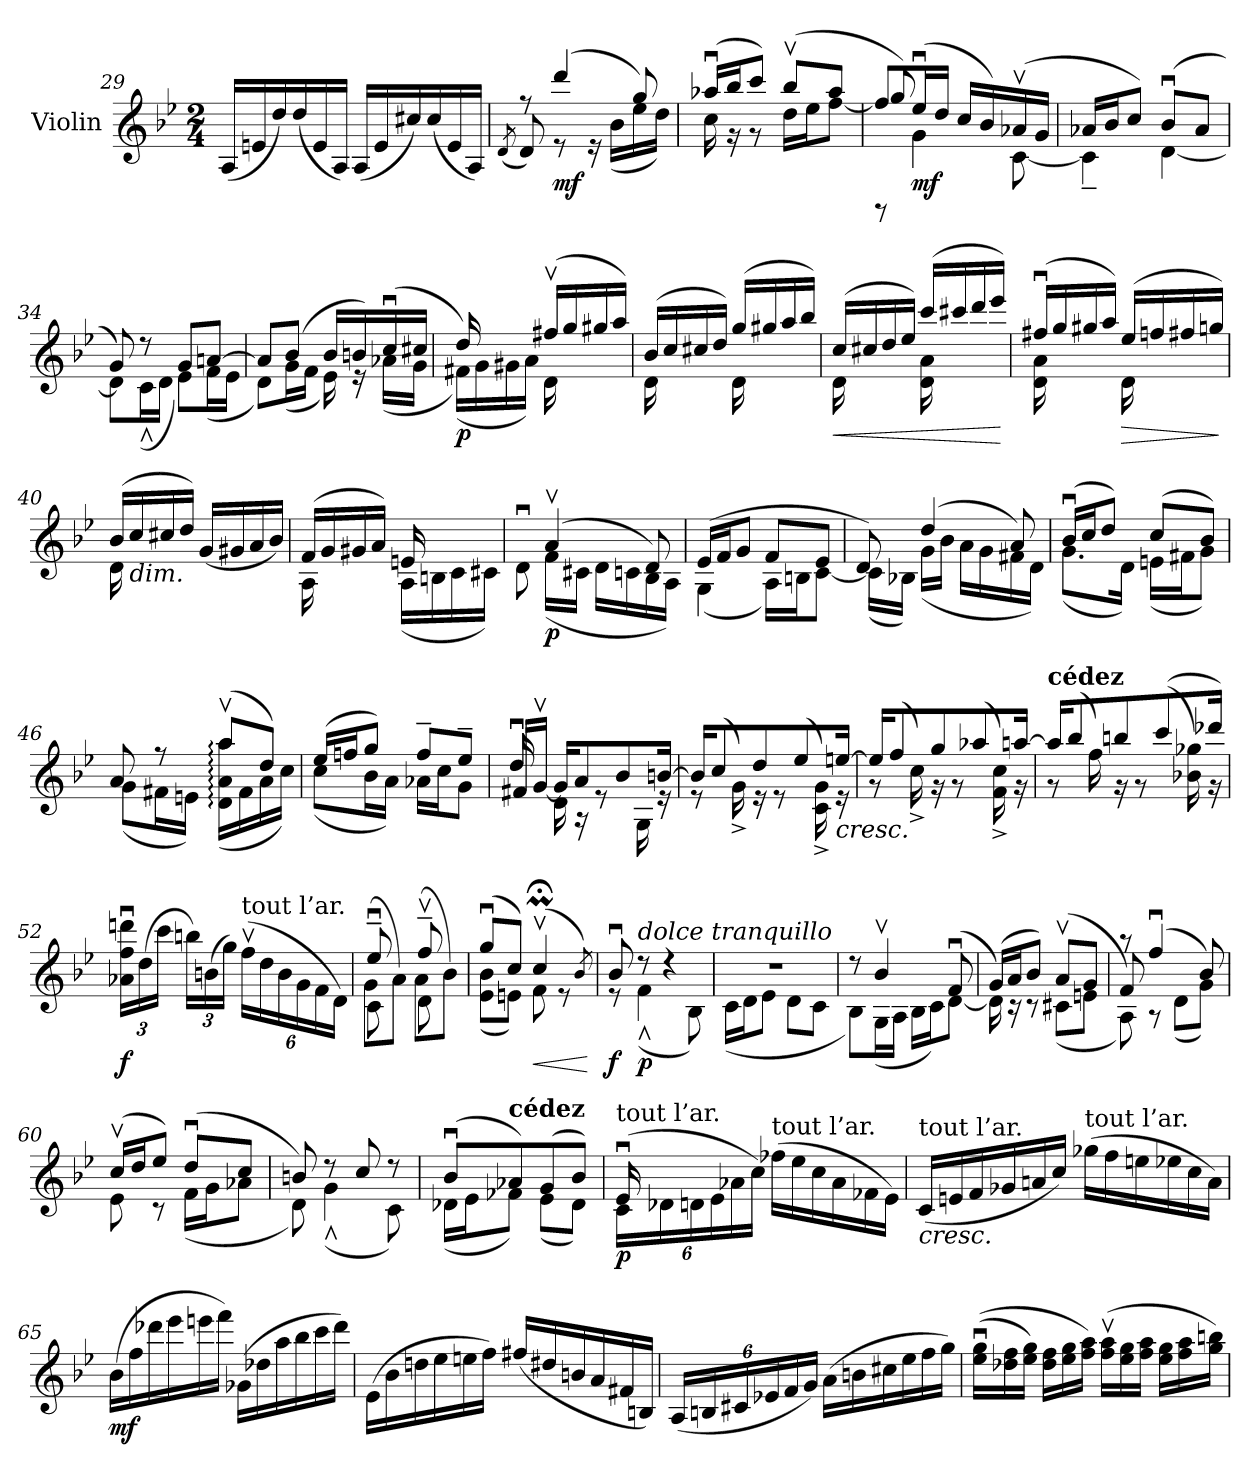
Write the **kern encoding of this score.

**kern	**dynam
*part1	*part1
*staff1	*staff1
*I"Violin	*
*I'Vln.	*
*clefG2	*
*k[b-e-]	*
*M2/4	*
*Xtuplet	*
=29	=29
(<24A/LL	.
24en/	.
24dd/)	.
(<24dd/	.
24e/	.
24A/JJ)	.
(<24A/LL	.
24e/	.
24cc#X/)	.
(<24cc#/	.
24e/	.
24A/JJ)	.
!!LO:LB:g=z
=30	=30
*^	*
.	(<8qd</	.
8rff	8d</)	.
!	!	!LO:DY:b
(>4ddd/	8r	mf
.	16r	.
.	(<16b-\LL	.
8gg/)	16ee-\	.
.	16dd\JJ)	.
=31	=31	=31
(>16aa-Xu/LL	16cc\	.
16bb-/J	16r	.
8ccc/J)	8r	.
(>8bb-v/L	16dd\LL	.
.	16ee-\J	.
8aa-/J	[8ff\J	.
=32	=32	=32
*	*^	*
8ff/L]	8rGG	8gg/)	.
!	!	!	!LO:DY:b
(>16ee-u/L	4g\	4.ryy	mf
16dd/JJ	.	.	.
16cc/LL	.	.	.
16b-/)	.	.	.
(>16a-Xv/	[8c\	.	.
16g/JJ	.	.	.
*	*v	*v	*
=33	=33	=33
16a-X/LL	4c~\]	.
16b-/J	.	.
8cc/J)	.	.
(>8b-u/L	[4d\	.
8a-/J	.	.
!!LO:LB:g=z	!!
=34	=34	=34
8g/)	8d\L]	.
8r	(<16cv\L	.
.	16d\JJ	.
8g/L	8e-\L)	.
[8an/J	(<16f\L	.
.	16e-\JJ	.
=35	=35	=35
8a/L]	8d\L)	.
(>8b-/J	(<16g\L	.
.	16f\JJ	.
16b-/LL	16e-\)	.
16bn/)	16r	.
(>16ccu/	(<16a-X\LL	.
16cc#X/JJ	16g\JJ	.
=36	=36	=36
!	!	!LO:DY:b
16dd/)	(<16f#X\LL)	p
16ryy	16g\	.
8rffyy	16g#X\	.
.	16a\JJ)	.
(>16ff#Xv/LL	16d\	.
16gg/	8.ryy	.
16gg#X/	.	.
16aa/JJ)	.	.
=37	=37	=37
(>16b-/LL	16d\	.
16cc/	8.ryy	.
16cc#X/	.	.
16dd/JJ)	.	.
(>16gg/LL	16d\	.
16gg#X/	8.ryy	.
16aa/	.	.
16bb-/JJ)	.	.
!!LO:LB:g=z	!!
=38	=38	=38
!	!	!LO:HP:b
(>16cc/LL	16d\	<
16cc#X/	8.ryy	.
16dd/	.	.
16ee-/JJ)	.	.
(>16ccc:/LL	16d\ 16a\	.
16ccc#X/	8.ryy	.
16ddd/	.	.
16eee-/JJ)	.	.
*v	*v	*
.	[
=39	=39
*^	*
(>16ff#X:u/LL	16d\ 16a\	.
16gg/	8.ryy	.
16gg#X/	.	.
16aa/JJ)	.	.
!	!	!LO:HP:b
(>16ee-/LL	16d\	>
16ffn/	8.ryy	.
16ff#X/	.	.
16ggn/JJ)	.	.
*v	*v	*
.	]
=40	=40
*^	*
(>16b-/LL	16d\	.
!LO:TX:b:i:t=dim.	!	!
16cc/	4..ryy	.
16cc#X/	.	.
16dd/JJ)	.	.
(<16g/LL	.	.
16g#X/	.	.
16a/	.	.
16b-/JJ)	.	.
=41	=41	=41
(>16f/LL	16A\	.
16g/	8.ryy	.
16g#X/	.	.
16a/JJ)	.	.
16en/	(<16A\LL	.
16ryy	16Bn\	.
8ryy	16c\	.
.	16c#X\JJ)	.
!!LO:PB:g=z	!!
=42	=42	=42
8du\	8ryy	.
!	!	!LO:DY:b
(>4av/	(<16f\LL	p
.	16c#X\JJ	.
.	16d\LL	.
.	16cn\	.
8d/)	16B-\	.
.	16A\JJ)	.
=43	=43	=43
(>16e-/LL	(<4G\	.
16f/J	.	.
8g/J	.	.
8f/L	16A\LL)	.
.	16Bn\J	.
8e-/J	[8c\J	.
=44	=44	=44
8d/)	(<16c\LL]	.
.	16B-X\JJ)	.
(>4dd/	(<16g\LL	.
.	16b-\JJ	.
.	16a\LL	.
.	16g\	.
8a/)	16f#X\	.
.	16d\JJ)	.
=45	=45	=45
(>16b-u/LL	(<8.g\L	.
16cc/J	.	.
8dd/J)	.	.
.	16d\Jk)	.
(>8cc/L	(<16en\LL	.
.	16f#X\J	.
8b-/J)	8g\J)	.
!!LO:LB:g=z	!!
=46	=46	=46
8a/	(<8g\L	.
8r	16f#X\L	.
.	16en\JJ)	.
(>8aav/L	(<16d\: 16a\: 16aa\:LL	.
.	16f#\	.
8dd/J)	16a\	.
.	16cc\JJ)	.
=47	=47	=47
(>16ee-/LL	(<8cc\L	.
16ffn/J	.	.
8gg/J)	16b-\L	.
.	16a\JJ)	.
8ff~/L	16a-X\LL	.
.	16cc\J	.
8ee-~/J	8g\J	.
=48	=48	=48
16ddu/	16f#X/LL	.
16ryy	[16gv/JJ	.
16g/KL]	16d\	.
8a/	16r	.
.	8re	.
8b-/	.	.
.	16G\	.
[16bn/Jk	16re	.
=49	=49	=49
16b/KL]	8re	.
(<8cc/	.	.
.	16g^\)	.
8dd/	16r	.
.	8r	.
(<8ee-/	.	.
.	16c\^ 16g\^)	.
!LO:TX:b:i:t=cresc.	!	!
[16een/Jk	16r	.
!!LO:LB:g=z	!!
=50	=50	=50
16ee/KL]	8r	.
(<8ff/	.	.
.	16cc^\)	.
8gg/	16r	.
.	8r	.
(<8aa-X/	.	.
.	16f\^ 16cc\^)	.
[16aan/Jk	16r	.
=51	=51	=51
!LO:TX:a:B:t=cédez	!	!
16aa/KL]	8r	.
(<8bb-/	.	.
.	16ff\)	.
8bbn/	16r	.
.	8r	.
(>(<8ccc/	.	.
.	16b-X\ 16gg-X\)	.
16ddd-X/Jk)	16r	.
*v	*v	*
=52	=52
*tuplet	*
*Xbrackettup	*
*^	*
!LO:TX:i:t=ten.	!	!
!	!	!LO:DY:b
*v	*v	*
24a-X\u 24ff\u 24dddn\uLL	f
(>24dd\	.
24ccc\JJ	.
24bbn\LL)	.
(>24bn\	.
24gg\JJ)	.
!LO:TX:a:t=tout l’ar.	!
(>24ffv\LL	.
24dd\	.
24b\	.
24g\	.
24f\	.
24d\JJ)	.
=53	=53
*^	*
*	*^	*
8ee-u~/	8c~\	(>8g\L	.
8ryy	8ryy	8a\J)	.
8ffv~/	8d~\	(>8a\L	.
8ryy	8ryy	8b-\J)	.
*	*v	*v	*
!!LO:LB:g=z
=54	=54	=54
(>8ggu/L	(<8e-\ 8b-\L	.
8cc/J)	8en\J)	.
!	!	!LO:HP:b
(>4cc;<Mv/	8f\	<
.	8r	.
*v	*v	*
8qb-/)	.
.	[
=55	=55
*^	*
!	!	!LO:DY:b
8b-u/	8r	f
!LO:TX:i:t=dolce tranquillo	!	!
!	!	!LO:DY:b
8r	(<4fv\	p
4r	.	.
.	8B-\)	.
=56	=56	=56
2r	(<16c\LL	.
.	16d\J	.
.	8e-\J	.
.	8d\L	.
.	8c\J	.
=57	=57	=57
8r	8B-\L)	.
4b-v/	(<16G\L	.
.	16A\JJ	.
.	16B-\LL	.
.	16c\J)	.
(>8fu/	[8d\J	.
=58	=58	=58
(>16g/LL)	16d\]	.
16a/J	16r	.
8b-/J)	8r	.
(>8av/L	(<8c#X\L	.
8g/J	8en\J	.
!!LO:LB:g=z	!!
=59	=59	=59
*	*^	*
8raa	8A\)	8f/)	.
(>4ffu/	8r	4.ryy	.
.	(<8d\L	.	.
8b-/)	8g\J)	.	.
*	*v	*v	*
=60	=60	=60
(>16ccv/LL	8e-\	.
16dd/J	.	.
8ee-/J)	8r	.
(>8ddu/L	(<16f\LL	.
.	16g\J	.
8cc/J	8a-X\J	.
=61	=61	=61
8bn/)	8d\)	.
8r	(<4gv\	.
8cc/	.	.
8r	8c\)	.
=62	=62	=62
(>8b-u/L	(<16d-X\LL	.
.	16e-\J	.
!LO:TX:a:B:t=cédez	!	!
8a-X/)	8f-X\J)	.
(>8g/	(<8e-\L	.
8b-/J)	8d-\J)	.
=63	=63	=63
*Xtuplet	*tuplet	*
!LO:TX:a:t=tout l’ar.	!	!
!	!	!LO:DY:b
(>24e-u/	24c\LL	p
24ryy	24d-X\	.
6ryy	24dn\	.
.	24e-\	.
.	24a-X\	.
.	24cc\JJ)	.
!LO:TX:a:t=tout l’ar.	!	!
(>24ff-X\LL	4ryy	.
24ee-\	.	.
24cc\	.	.
24a-\	.	.
24f-X\	.	.
24e-\JJ)	.	.
*v	*v	*
!!LO:LB:g=z
=64	=64
*Xtuplet	*
!LO:TX:a:t=tout l’ar.	!
!LO:TX:b:i:t=cresc.	!
(<24c/LL	.
24en/	.
24f/	.
24g-X/	.
24an/	.
24cc/JJ)	.
!LO:TX:a:t=tout l’ar.	!
(>24gg-X\LL	.
24ff\	.
24een\	.
24ee-X\	.
24cc\	.
24a\JJ)	.
=65	=65
!	!LO:DY:b
(>24b-\LL	mf
24ff\	.
24ddd-X\	.
24eee-\	.
24eeen\	.
24fff\JJ)	.
(>24g-X\LL	.
24dd-X\	.
24aa\	.
24bb-\	.
24ccc\	.
24ddd-\JJ)	.
=66	=66
(>24e-\LL	.
24b-\	.
24ddn\	.
24ee-\	.
24een\	.
24ff\JJ)	.
(<24ff#X/LL	.
24dd#X/	.
24bn/	.
24a/	.
24f#X/	.
24Bn/JJ)	.
!!LO:LB:g=z
=67	=67
*tuplet	*
(<24A/LL	.
24Bn/	.
24c#X/	.
24e-X/	.
24f/	.
24g/JJ)	.
*Xtuplet	*
(>24a\LL	.
24bn\	.
24cc#X\	.
24ee-\	.
24ff\	.
24gg\JJ)	.
=68	=68
(>(>24ee-\u 24gg\uLL	.
24dd-X\ 24ff\	.
24ee-\ 24gg\JJ)	.
24dd-\ 24ff\LL	.
24ee-\ 24gg\	.
24ff\ 24aa\JJ)	.
(>24ff\v 24aa\vLL	.
24ee-\ 24gg\	.
24ff\ 24aa\JJ	.
24ee-\ 24gg\LL	.
24ff\ 24aa\	.
24gg\ 24bbn\JJ)	.
=	=
*-	*-
